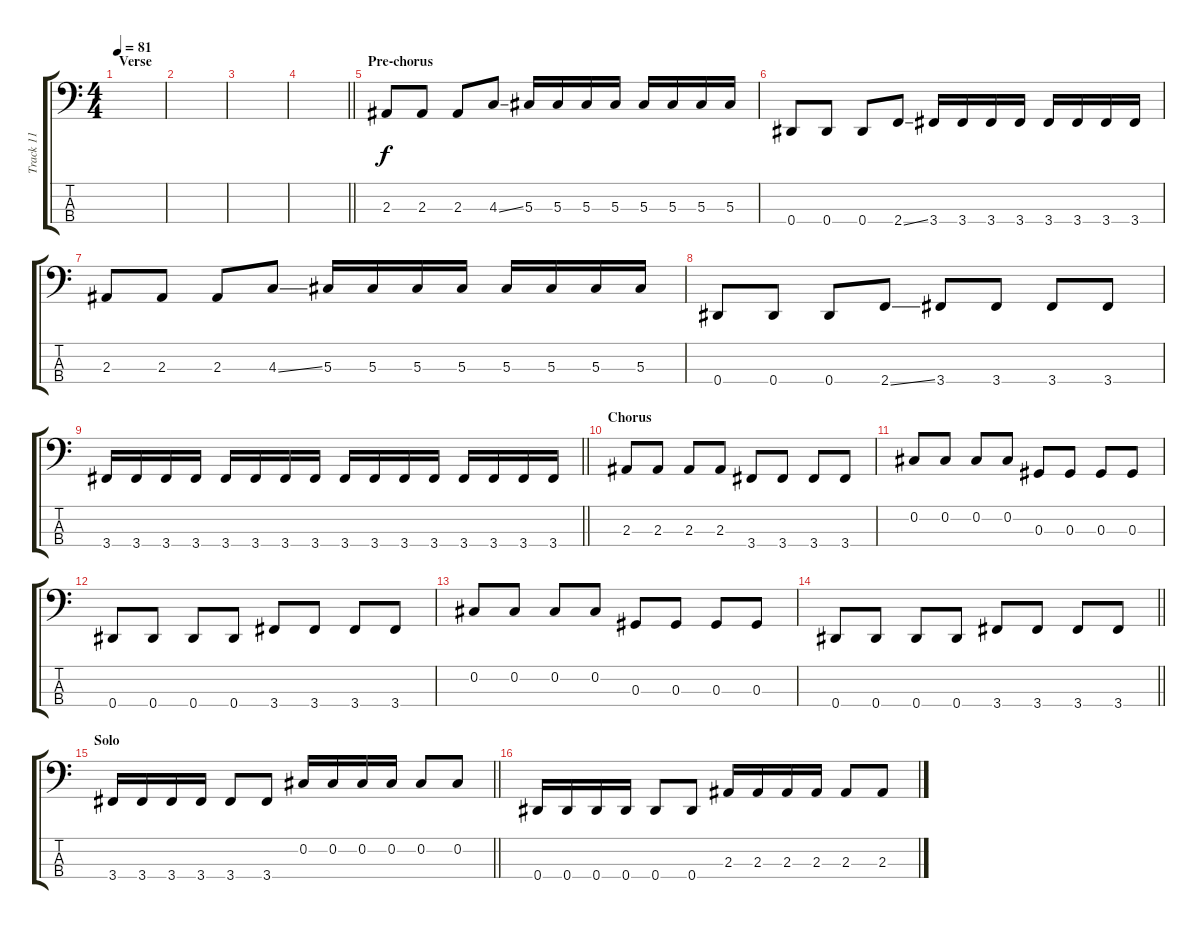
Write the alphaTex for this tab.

\track ("Track 11" "Track 11") {instrument electricbasspick}
\staff {score tabs}
\tuning (Gb2 Db2 Ab1 Eb1) {hide}
\ts (4 4)
\section ("" "Verse")
\tempo 81
\clef f4
\ks c
|
|
|
\barLineRight lightlight
|
\section ("" "Pre-chorus")
2.3.8 2.3.8 2.3.8 4.3{ss}.8 5.3.16 5.3.16 5.3.16 5.3.16 5.3.16 5.3.16 5.3.16 5.3.16 |
0.4.8 0.4.8 0.4.8 2.4{ss}.8 3.4.16 3.4.16 3.4.16 3.4.16 3.4.16 3.4.16 3.4.16 3.4.16 |
2.3.8 2.3.8 2.3.8 4.3{ss}.8 5.3.16 5.3.16 5.3.16 5.3.16 5.3.16 5.3.16 5.3.16 5.3.16 |
0.4.8 0.4.8 0.4.8 2.4{ss}.8 3.4.8 3.4.8 3.4.8 3.4.8 |
\barLineRight lightlight
3.4.16 3.4.16 3.4.16 3.4.16 3.4.16 3.4.16 3.4.16 3.4.16 3.4.16 3.4.16 3.4.16 3.4.16 3.4.16 3.4.16 3.4.16 3.4.16 |
\section ("" "Chorus")
2.3.8 2.3.8 2.3.8 2.3.8 3.4.8 3.4.8 3.4.8 3.4.8 |
0.2.8 0.2.8 0.2.8 0.2.8 0.3.8 0.3.8 0.3.8 0.3.8 |
0.4.8 0.4.8 0.4.8 0.4.8 3.4.8 3.4.8 3.4.8 3.4.8 |
0.2.8 0.2.8 0.2.8 0.2.8 0.3.8 0.3.8 0.3.8 0.3.8 |
\barLineRight lightlight
0.4.8 0.4.8 0.4.8 0.4.8 3.4.8 3.4.8 3.4.8 3.4.8 |
\section ("" "Solo")
\barLineRight lightlight
3.4.16 3.4.16 3.4.16 3.4.16 3.4.8 3.4.8 0.2.16 0.2.16 0.2.16 0.2.16 0.2.8 0.2.8 |
0.4.16 0.4.16 0.4.16 0.4.16 0.4.8 0.4.8 2.3.16 2.3.16 2.3.16 2.3.16 2.3.8 2.3.8
